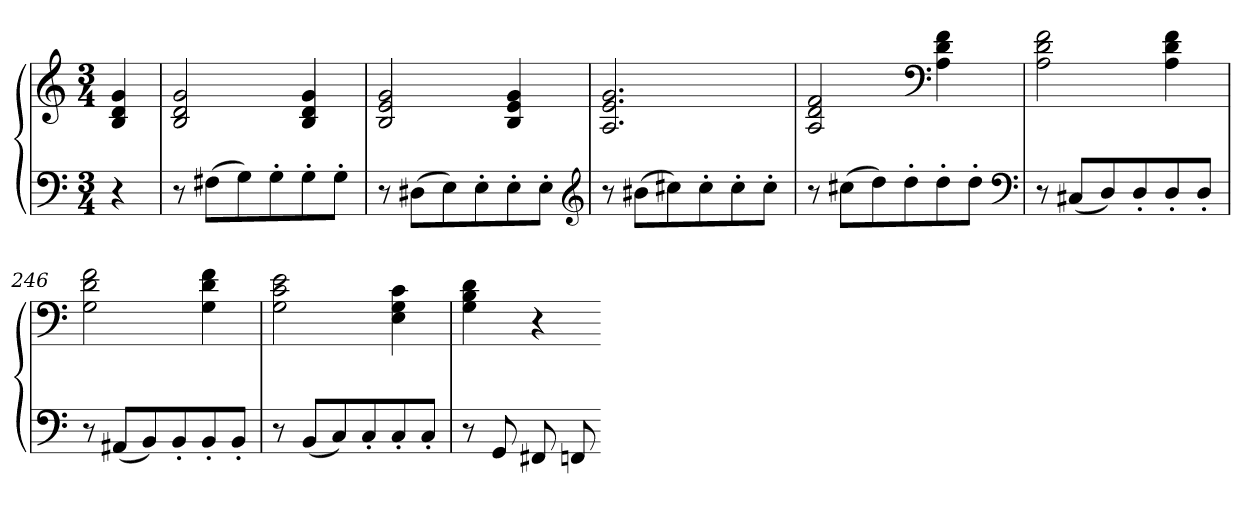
**kern	**kern
*part1	*part1
*staff2	*staff1
*clefF4	*clefG2
*k[]	*k[]
*C:	*C:
*M3/4	*M3/4
=	=
4r	4B 4d 4g
=241	=241
8r	2B 2d 2g
(8F#XL	.
8G)	.
8G'	.
8G'	4B 4d 4g
8G'J	.
=242	=242
8r	2B 2e 2g
(8D#XL	.
8E)	.
8E'	.
8E'	4B 4e 4g
8E'J	.
*clefG2	*
=243	=243
8r	2.A 2.e 2.g
(8b#XL	.
8cc#X)	.
8cc#'	.
8cc#'	.
8cc#'J	.
=244	=244
8r	2A 2d 2f
(8cc#XL	.
8dd)	.
8dd'	.
*	*clefF4
8dd'	4A 4d 4f
8dd'J	.
*clefF4	*
=245	=245
8r	2A 2d 2f
(8C#XL	.
8D)	.
8D'	.
8D'	4A 4d 4f
8D'J	.
=246	=246
8r	2G 2d 2f
(8AA#XL	.
8BB)	.
8BB'	.
8BB'	4G 4d 4f
8BB'J	.
=247	=247
8r	2G 2c 2e
(8BBL	.
8C)	.
8C'	.
8C'	4E 4G 4c
8C'J	.
=248	=248
8r	4G 4B 4d
8GG	.
8FF#X	4r
8FFn	.
=-	=-
*-	*-
